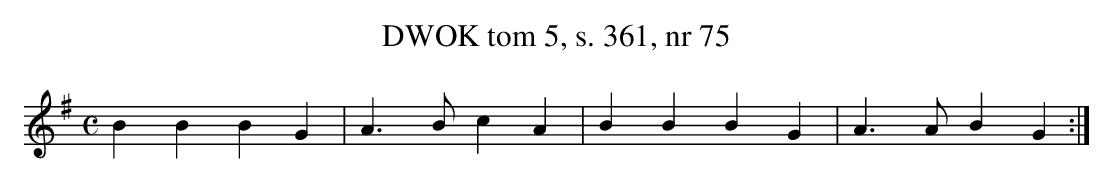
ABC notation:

X:1
T: DWOK tom 5, s. 361, nr 75
L: 1/16
M: C
K: G
B4B4B4G4|A6B2c4A4|B4B4B4G4|A6A2B4G4:|
